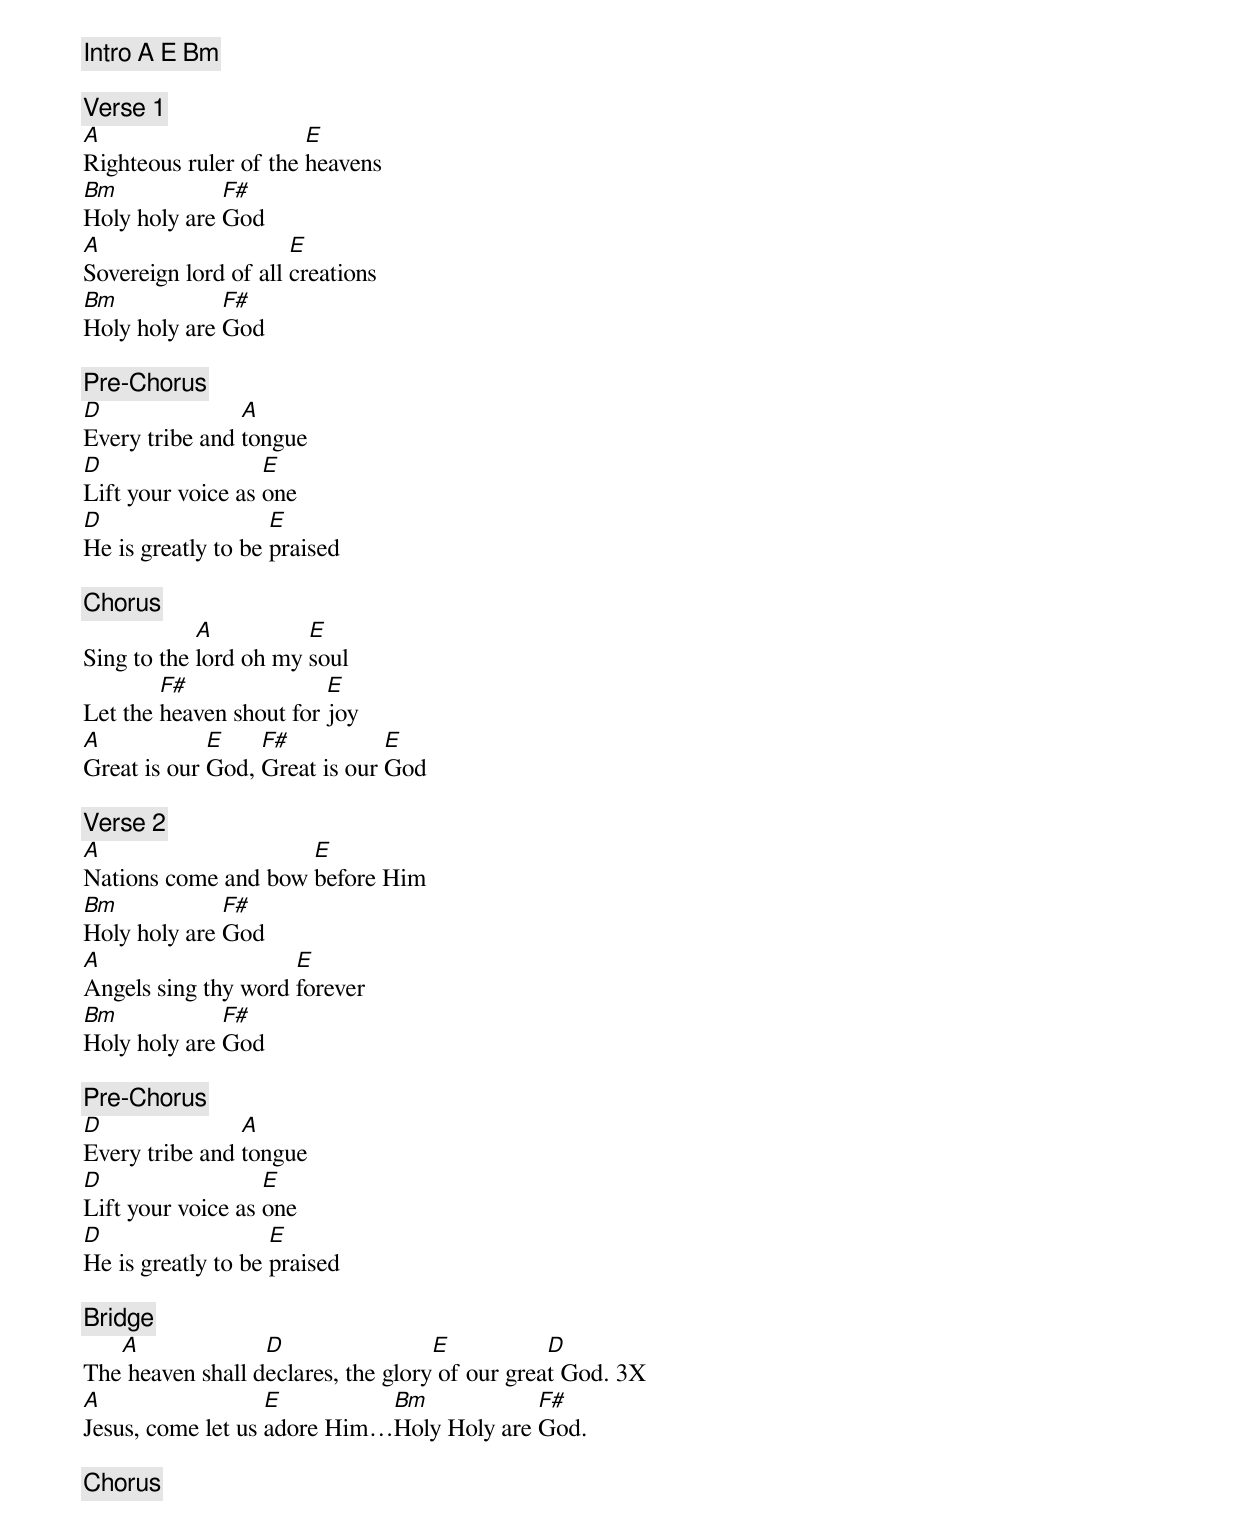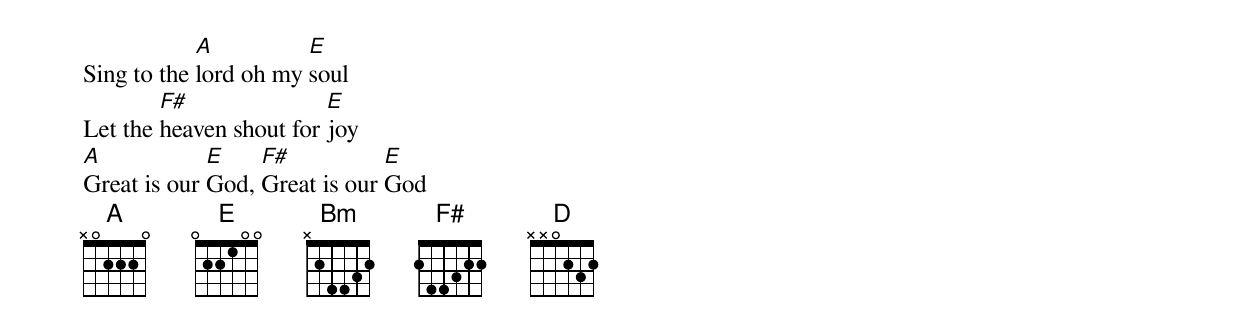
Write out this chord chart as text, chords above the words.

[Intro] A E Bm

[Verse 1]
A                      E
Righteous ruler of the heavens
Bm            F#
Holy holy are God
A                     E
Sovereign lord of all creations
Bm            F#
Holy holy are God

[Pre-Chorus]
D               A
Every tribe and tongue
D                  E
Lift your voice as one
D                   E
He is greatly to be praised

[Chorus]
            A          E
Sing to the lord oh my soul
        F#               E
Let the heaven shout for joy
A            E    F#           E
Great is our God, Great is our God

[Verse 2]
A                    E
Nations come and bow before Him
Bm            F#
Holy holy are God
A                    E
Angels sing thy word forever
Bm            F#
Holy holy are God

[Pre-Chorus]
D               A
Every tribe and tongue
D                  E
Lift your voice as one
D                   E
He is greatly to be praised

[Bridge]
   A              D                 E           D
The heaven shall declares, the glory of our great God. 3X
A                  E         Bm            F#
Jesus, come let us adore Him…Holy Holy are God.

[Chorus]
            A          E
Sing to the lord oh my soul
        F#               E
Let the heaven shout for joy
A            E    F#           E
Great is our God, Great is our God
